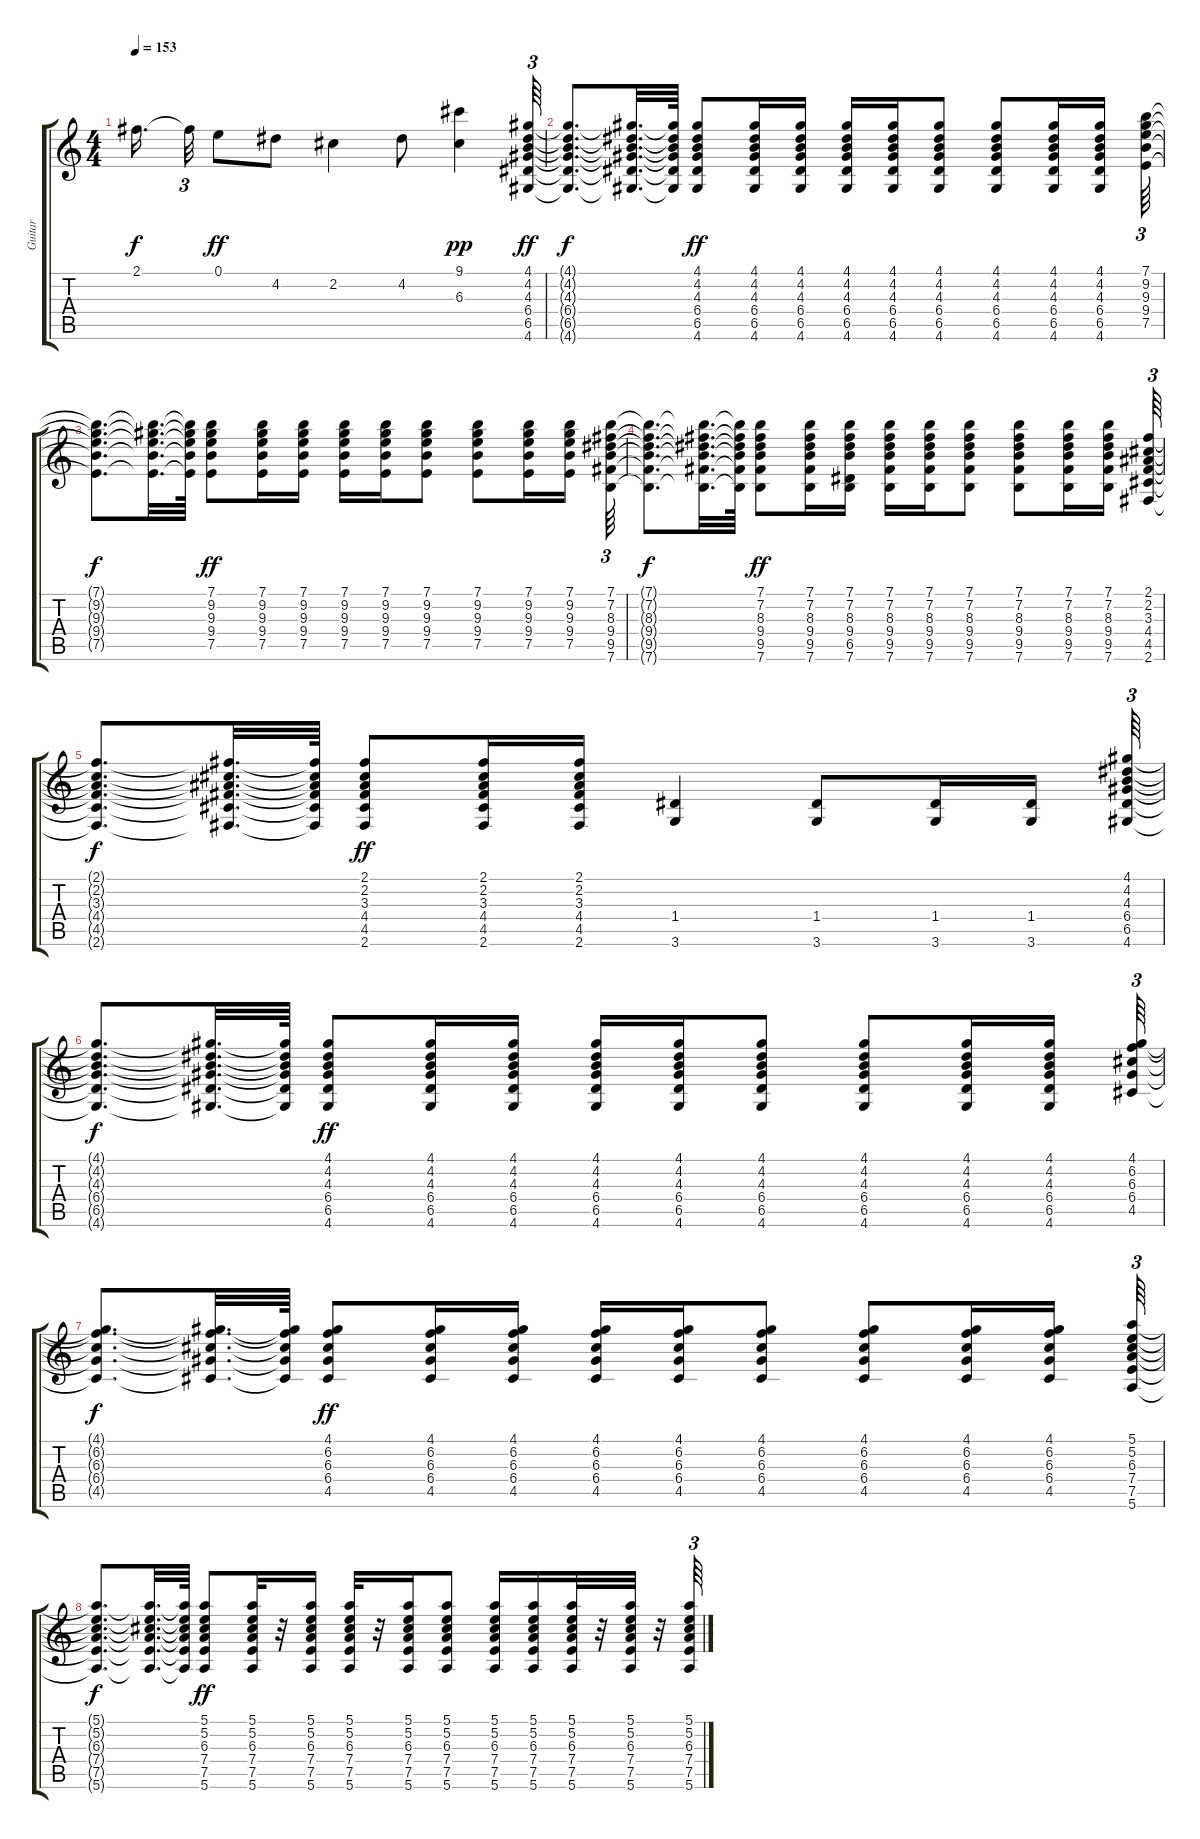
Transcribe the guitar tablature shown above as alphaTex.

\track ("Guitar" "Guitar") {instrument distortionguitar}
\staff {score tabs}
\tuning (E4 B3 G3 D3 A2 E2) {hide}
\ts (4 4)
\tempo 153
\clef g2
\ks c
2.1{t}.16{d dy f beam splitsecondary} 2.1{t}.32{tu (3 2)} 0.1.8{dy ff} 4.2.8 2.2.4 4.2.8 (9.1 6.3).4{dy pp} (4.1 4.2 4.3 6.4 6.5 4.6).64{tu (3 2) dy ff} |
(4.1{t} 4.2{t} 4.3{t} 6.4{t} 6.5{t} 4.6{t}).8{d dy f} (4.1{t} 4.2{t} 4.3{t} 6.4{t} 6.5{t} 4.6{t}).32{d} (4.1{t} 4.2{t} 4.3{t} 6.4{t} 6.5{t} 4.6{t}).64 (4.1 4.2 4.3 6.4 6.5 4.6).8{dy ff} (4.1 4.2 4.3 6.4 6.5 4.6).16 (4.1 4.2 4.3 6.4 6.5 4.6).16 (4.1 4.2 4.3 6.4 6.5 4.6).16 (4.1 4.2 4.3 6.4 6.5 4.6).16 (4.1 4.2 4.3 6.4 6.5 4.6).8 (4.1 4.2 4.3 6.4 6.5 4.6).8 (4.1 4.2 4.3 6.4 6.5 4.6).16 (4.1 4.2 4.3 6.4 6.5 4.6).16 (7.1 9.2 9.3 9.4 7.5).64{tu (3 2)} |
(7.1{t} 9.2{t} 9.3{t} 9.4{t} 7.5{t}).8{d dy f} (7.1{t} 9.2{t} 9.3{t} 9.4{t} 7.5{t}).32{d} (7.1{t} 9.2{t} 9.3{t} 9.4{t} 7.5{t}).64 (7.1 9.2 9.3 9.4 7.5).8{dy ff} (7.1 9.2 9.3 9.4 7.5).16 (7.1 9.2 9.3 9.4 7.5).16 (7.1 9.2 9.3 9.4 7.5).16 (7.1 9.2 9.3 9.4 7.5).16 (7.1 9.2 9.3 9.4 7.5).8 (7.1 9.2 9.3 9.4 7.5).8 (7.1 9.2 9.3 9.4 7.5).16 (7.1 9.2 9.3 9.4 7.5).16 (7.1 7.2 8.3 9.4 9.5 7.6).64{tu (3 2)} |
(7.1{t} 7.2{t} 8.3{t} 9.4{t} 9.5{t} 7.6{t}).8{d dy f} (7.1{t} 7.2{t} 8.3{t} 9.4{t} 9.5{t} 7.6{t}).32{d} (7.1{t} 7.2{t} 8.3{t} 9.4{t} 9.5{t} 7.6{t}).64 (7.1 7.2 8.3 9.4 9.5 7.6).8{dy ff} (7.1 7.2 8.3 9.4 9.5 7.6).16 (7.1 7.2 8.3 9.4 6.5 7.6).16 (7.1 7.2 8.3 9.4 9.5 7.6).16 (7.1 7.2 8.3 9.4 9.5 7.6).16 (7.1 7.2 8.3 9.4 9.5 7.6).8 (7.1 7.2 8.3 9.4 9.5 7.6).8 (7.1 7.2 8.3 9.4 9.5 7.6).16 (7.1 7.2 8.3 9.4 9.5 7.6).16 (2.1 2.2 3.3 4.4 4.5 2.6).64{tu (3 2)} |
(2.1{t} 2.2{t} 3.3{t} 4.4{t} 4.5{t} 2.6{t}).8{d dy f} (2.1{t} 2.2{t} 3.3{t} 4.4{t} 4.5{t} 2.6{t}).32{d} (2.1{t} 2.2{t} 3.3{t} 4.4{t} 4.5{t} 2.6{t}).64 (2.1 2.2 3.3 4.4 4.5 2.6).8{dy ff} (2.1 2.2 3.3 4.4 4.5 2.6).16 (2.1 2.2 3.3 4.4 4.5 2.6).16 (1.4 3.6).4 (1.4 3.6).8 (1.4 3.6).16 (1.4 3.6).16 (4.1 4.2 4.3 6.4 6.5 4.6).64{tu (3 2)} |
(4.1{t} 4.2{t} 4.3{t} 6.4{t} 6.5{t} 4.6{t}).8{d dy f} (4.1{t} 4.2{t} 4.3{t} 6.4{t} 6.5{t} 4.6{t}).32{d} (4.1{t} 4.2{t} 4.3{t} 6.4{t} 6.5{t} 4.6{t}).64 (4.1 4.2 4.3 6.4 6.5 4.6).8{dy ff} (4.1 4.2 4.3 6.4 6.5 4.6).16 (4.1 4.2 4.3 6.4 6.5 4.6).16 (4.1 4.2 4.3 6.4 6.5 4.6).16 (4.1 4.2 4.3 6.4 6.5 4.6).16 (4.1 4.2 4.3 6.4 6.5 4.6).8 (4.1 4.2 4.3 6.4 6.5 4.6).8 (4.1 4.2 4.3 6.4 6.5 4.6).16 (4.1 4.2 4.3 6.4 6.5 4.6).16 (4.1 6.2 6.3 6.4 4.5).64{tu (3 2)} |
(4.1{t} 6.2{t} 6.3{t} 6.4{t} 4.5{t}).8{d dy f} (4.1{t} 6.2{t} 6.3{t} 6.4{t} 4.5{t}).32{d} (4.1{t} 6.2{t} 6.3{t} 6.4{t} 4.5{t}).64 (4.1 6.2 6.3 6.4 4.5).8{dy ff} (4.1 6.2 6.3 6.4 4.5).16 (4.1 6.2 6.3 6.4 4.5).16 (4.1 6.2 6.3 6.4 4.5).16 (4.1 6.2 6.3 6.4 4.5).16 (4.1 6.2 6.3 6.4 4.5).8 (4.1 6.2 6.3 6.4 4.5).8 (4.1 6.2 6.3 6.4 4.5).16 (4.1 6.2 6.3 6.4 4.5).16 (5.1 5.2 6.3 7.4 7.5 5.6).64{tu (3 2)} |
(5.1{t} 5.2{t} 6.3{t} 7.4{t} 7.5{t} 5.6{t}).8{d dy f} (5.1{t} 5.2{t} 6.3{t} 7.4{t} 7.5{t} 5.6{t}).32{d} (5.1{t} 5.2{t} 6.3{t} 7.4{t} 7.5{t} 5.6{t}).64 (5.1 5.2 6.3 7.4 7.5 5.6).8{dy ff} (5.1 5.2 6.3 7.4 7.5 5.6).32 r.32 (5.1 5.2 6.3 7.4 7.5 5.6).16 (5.1 5.2 6.3 7.4 7.5 5.6).32 r.32 (5.1 5.2 6.3 7.4 7.5 5.6).16 (5.1 5.2 6.3 7.4 7.5 5.6).8 (5.1 5.2 6.3 7.4 7.5 5.6).16 (5.1 5.2 6.3 7.4 7.5 5.6).16 (5.1 5.2 6.3 7.4 7.5 5.6).32 r.32 (5.1 5.2 6.3 7.4 7.5 5.6).32 r.32 (5.1 5.2 6.3 7.4 7.5 5.6).64{tu (3 2)}
